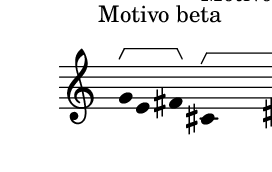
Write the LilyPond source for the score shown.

\version "2.10.33"

\include "../config/lib.ly"

\score {
  \new Staff \with {
    \remove "Time_signature_engraver" }{
      \time 7/4
      \relative c'' {
        \override Stem #'transparent = ##t
        \bracketUp
        \override TextScript #'extra-offset = #'( -2 . 2 )
        g4^\startGroup^\markup{Motivo beta} e
        \revert TextScript #'extra-offset
        \override TextScript #'extra-offset = #'( 0 . 2 )
        fis\stopGroup cis^\startGroup^\markup{Motivo beta invertido} dis c\stopGroup
      }
    }
  \layout {
    \context {
      \Staff \consists "Horizontal_bracket_engraver"
    }
  }
}
\paper {
  paper-width = 4.6\cm
  paper-height = 3\cm
  line-width = 5.5\cm
  top-margin = -.1\cm
  left-margin = -1.2\cm
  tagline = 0
  indent = #0
}
